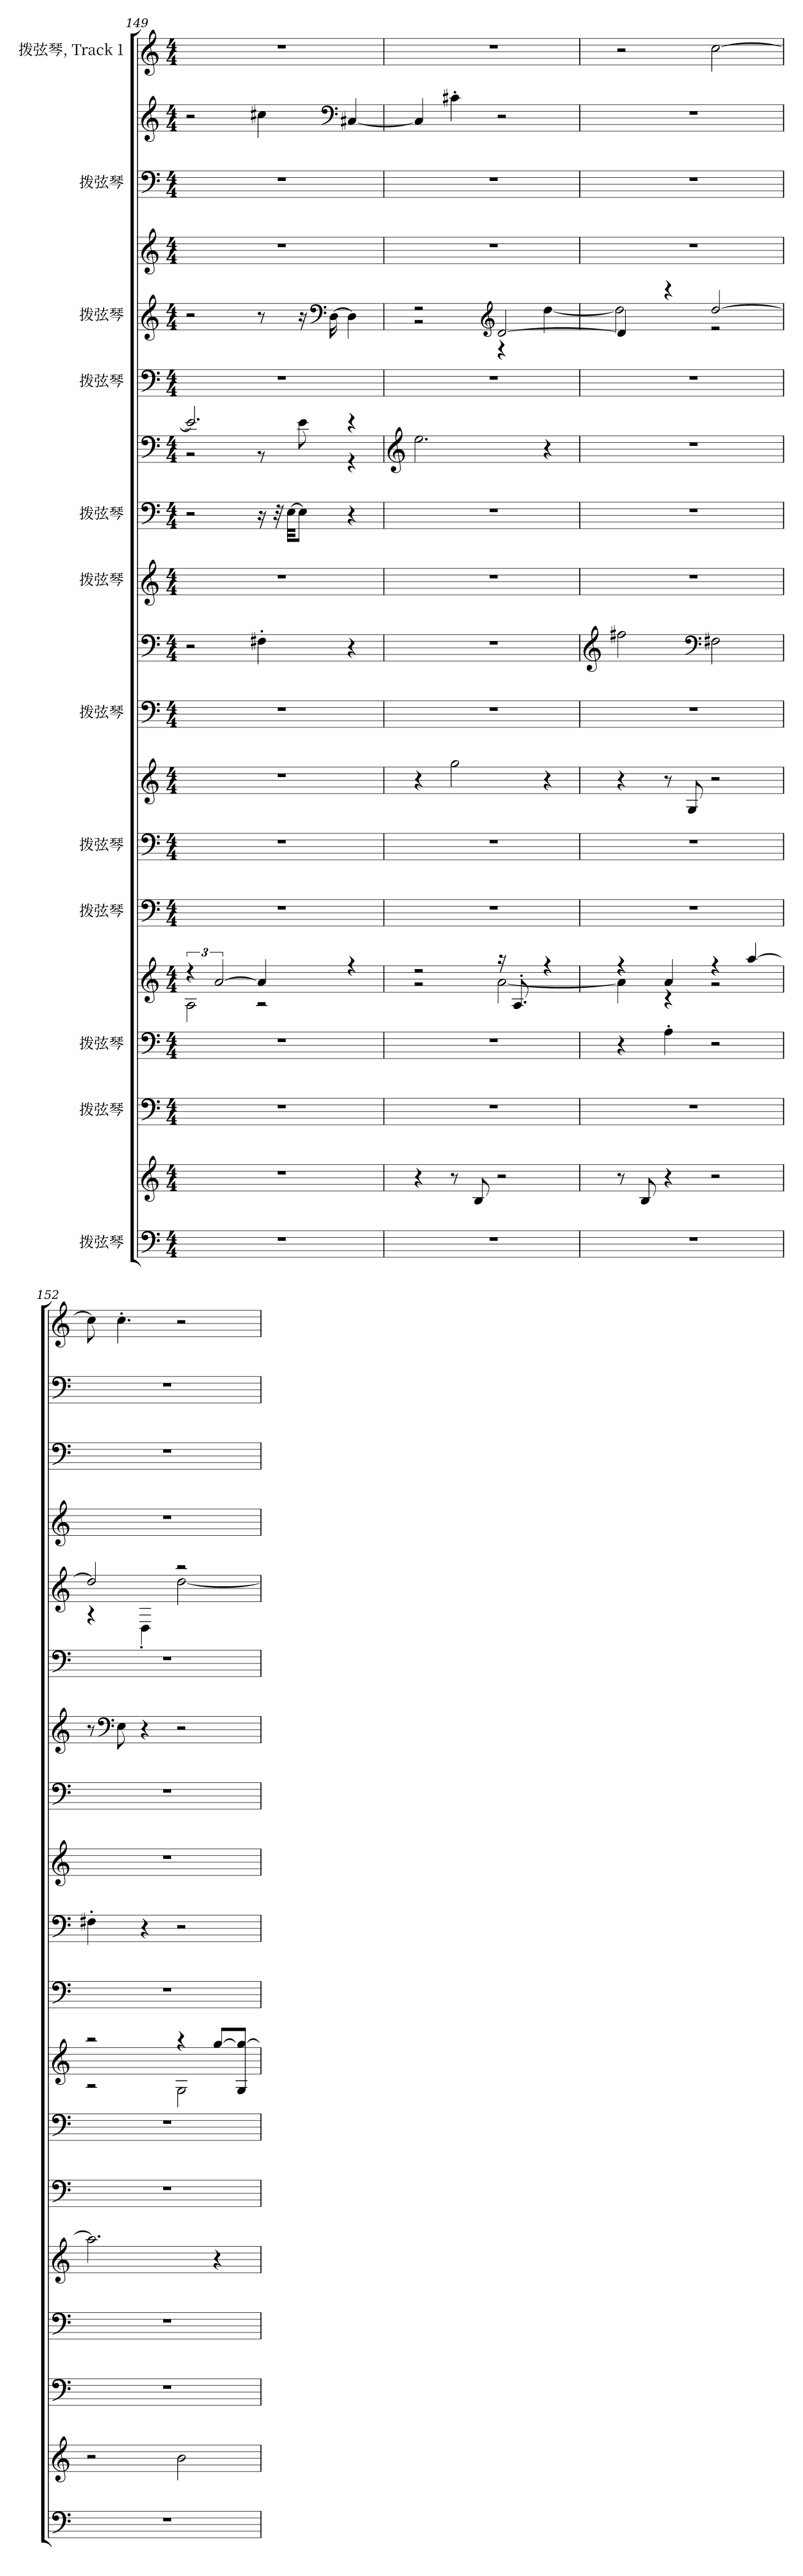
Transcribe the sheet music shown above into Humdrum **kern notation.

**kern	**kern	**kern	**kern	**kern	**kern	**kern	**kern	**kern	**kern	**kern	**kern	**kern	**kern	**kern	**kern	**kern	**kern	**kern
*part12	*part12	*part11	*part10	*part10	*part9	*part8	*part8	*part7	*part7	*part6	*part5	*part5	*part4	*part3	*part3	*part2	*part2	*part1
*staff19	*staff18	*staff17	*staff16	*staff15	*staff14	*staff13	*staff12	*staff11	*staff10	*staff9	*staff8	*staff7	*staff6	*staff5	*staff4	*staff3	*staff2	*staff1
*I"拨弦琴	*	*I"拨弦琴	*I"拨弦琴	*	*I"拨弦琴	*I"拨弦琴	*	*I"拨弦琴	*	*I"拨弦琴	*I"拨弦琴	*	*I"拨弦琴	*I"拨弦琴	*	*I"拨弦琴	*	*I"拨弦琴, Track 1
*clefF4	*clefG2	*clefF4	*clefF4	*clefG2	*clefF4	*clefF4	*clefG2	*clefF4	*clefF4	*clefG2	*clefF4	*clefF4	*clefF4	*clefG2	*clefG2	*clefF4	*clefG2	*clefG2
*k[]	*k[]	*k[]	*k[]	*k[]	*k[]	*k[]	*k[]	*k[]	*k[]	*k[]	*k[]	*k[]	*k[]	*k[]	*k[]	*k[]	*k[]	*k[]
*M4/4	*M4/4	*M4/4	*M4/4	*M4/4	*M4/4	*M4/4	*M4/4	*M4/4	*M4/4	*M4/4	*M4/4	*M4/4	*M4/4	*M4/4	*M4/4	*M4/4	*M4/4	*M4/4
=149	=149	=149	=149	=149	=149	=149	=149	=149	=149	=149	=149	=149	=149	=149	=149	=149	=149	=149
*	*	*	*	*^	*	*	*	*	*	*	*	*^	*	*	*	*	*	*
1r	1r	1r	1r	6r	2A\	1r	1r	1r	1r	2r	1r	2r	2.e/]	2r	1r	2r	1r	1r	2r	1r
.	.	.	.	[3a/	.	.	.	.	.	.	.	.	.	.	.	.	.	.	.	.
.	.	.	.	4a/]	2r	.	.	.	.	4F#X'\	.	16r	.	8r	.	8r	.	.	4cc#X\	.
.	.	.	.	.	.	.	.	.	.	.	.	32r	.	.	.	.	.	.	.	.
.	.	.	.	.	.	.	.	.	.	.	.	[32E\KKL	.	.	.	.	.	.	.	.
.	.	.	.	.	.	.	.	.	.	.	.	8E\J]	.	8e\	.	16r	.	.	.	.
*	*	*	*	*	*	*	*	*	*	*	*	*	*	*	*	*clefF4	*	*	*	*
.	.	.	.	.	.	.	.	.	.	.	.	.	.	.	.	[16D\	.	.	.	.
*	*	*	*	*	*	*	*	*	*	*	*	*	*	*	*	*	*	*	*clefF4	*
.	.	.	.	4r	.	.	.	.	.	4r	.	4r	4r	4r	.	4D\]	.	.	[4C#X/	.
*	*	*	*	*	*	*	*	*	*	*	*	*	*v	*v	*	*	*	*	*	*
=150	=150	=150	=150	=150	=150	=150	=150	=150	=150	=150	=150	=150	=150	=150	=150	=150	=150	=150	=150
*	*	*	*	*	*	*	*	*	*	*	*	*	*clefG2	*	*	*	*	*	*
*	*	*	*	*	*	*	*	*	*	*	*	*	*	*	*^	*	*	*	*
1r	4r	1r	1r	2r	2r	1r	1r	4r	1r	1r	1r	1r	2.ee\	1r	2r	2r	1r	1r	4C#/]	1r
.	8r	.	.	.	.	.	.	2gg\	.	.	.	.	.	.	.	.	.	.	4c#X'\	.
.	8B/	.	.	.	.	.	.	.	.	.	.	.	.	.	.	.	.	.	.	.
*	*	*	*	*	*	*	*	*	*	*	*	*	*	*	*clefG2	*	*	*	*	*
.	2r	.	.	16r	[2a\	.	.	.	.	.	.	.	.	.	[2d/	4r	.	.	2r	.
.	.	.	.	8.A'/	.	.	.	.	.	.	.	.	.	.	.	.	.	.	.	.
.	.	.	.	4r	.	.	.	4r	.	.	.	.	4r	.	.	[4dd\	.	.	.	.
=151	=151	=151	=151	=151	=151	=151	=151	=151	=151	=151	=151	=151	=151	=151	=151	=151	=151	=151	=151	=151
*	*	*	*	*	*	*	*	*	*	*clefG2	*	*	*	*	*	*	*	*	*	*
1r	8r	1r	4r	4r	4a\]	1r	1r	4r	1r	2ff#X\	1r	1r	1r	1r	4d/]	2dd\]	1r	1r	1r	2r
.	8B/	.	.	.	.	.	.	.	.	.	.	.	.	.	.	.	.	.	.	.
.	4r	.	4A'\	4a/	4r	.	.	8r	.	.	.	.	.	.	4r	.	.	.	.	.
.	.	.	.	.	.	.	.	8G/	.	.	.	.	.	.	.	.	.	.	.	.
*	*	*	*	*	*	*	*	*	*	*clefF4	*	*	*	*	*	*	*	*	*	*
.	2r	.	2r	4r	2r	.	.	2r	.	2F#X\	.	.	.	.	[2dd/	2r	.	.	.	[2cc\
.	.	.	.	[4aa/	.	.	.	.	.	.	.	.	.	.	.	.	.	.	.	.
*	*	*	*	*v	*v	*	*	*	*	*	*	*	*	*	*	*	*	*	*	*
!!LO:PB:g=z
=152	=152	=152	=152	=152	=152	=152	=152	=152	=152	=152	=152	=152	=152	=152	=152	=152	=152	=152	=152
*	*	*	*	*	*	*	*^	*	*	*	*	*	*	*	*	*	*	*	*
1r	2r	1r	1r	2.aa\]	1r	1r	2r	2r	1r	4F#X'\	1r	1r	8r	1r	2dd/]	4r	1r	1r	1r	8cc\]
*	*	*	*	*	*	*	*	*	*	*	*	*	*clefF4	*	*	*	*	*	*	*
.	.	.	.	.	.	.	.	.	.	.	.	.	8E\	.	.	.	.	.	.	4.cc'\
.	.	.	.	.	.	.	.	.	.	4r	.	.	4r	.	.	4D'\	.	.	.	.
.	2b\	.	.	.	.	.	4r	2G\	.	2r	.	.	2r	.	2r	[2dd\	.	.	.	2r
.	.	.	.	4r	.	.	[8gg/L	.	.	.	.	.	.	.	.	.	.	.	.	.
.	.	.	.	.	.	.	8G/ 8gg/_J	.	.	.	.	.	.	.	.	.	.	.	.	.
*	*	*	*	*	*	*	*v	*v	*	*	*	*	*	*	*v	*v	*	*	*	*
=	=	=	=	=	=	=	=	=	=	=	=	=	=	=	=	=	=	=
*-	*-	*-	*-	*-	*-	*-	*-	*-	*-	*-	*-	*-	*-	*-	*-	*-	*-	*-
